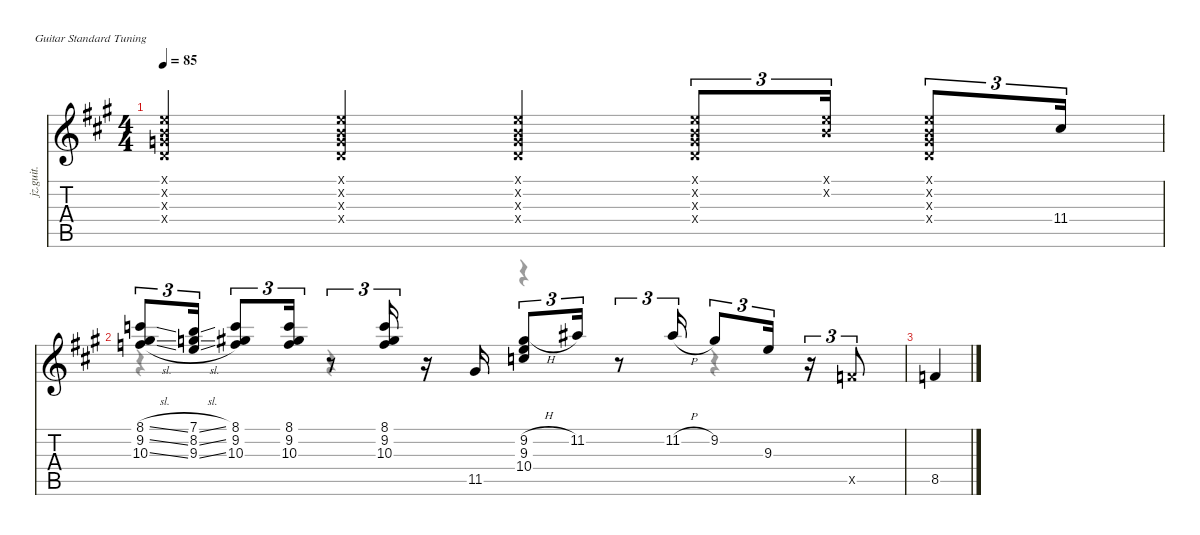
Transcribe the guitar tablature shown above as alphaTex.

\defaultSystemsLayout 4
\hideDynamics
\bracketExtendMode nobrackets
\track ("Jazz Guitar" "jz.guit.") {solo instrument electricguitarjazz}
\staff {score tabs}
\tuning (E4 B3 G3 D3 A2 E2)
\voice
\ts (4 4)
\tempo 85
\clef g2
\ks f#minor
(0.1{x acc forcenatural} 0.2{x acc forcenatural} 0.3{x acc forcenatural} 0.4{x acc forcenatural}).4{dy mf instrument electricguitarjazz beam Up} (0.1{x acc forcenatural} 0.2{x acc forcenatural} 0.3{x acc forcenatural} 0.4{x acc forcenatural}).4{beam Up} (0.1{x acc forcenatural} 0.2{x acc forcenatural} 0.3{x acc forcenatural} 0.4{x acc forcenatural}).4{beam Up} (0.1{x acc forcenatural} 0.2{x acc forcenatural} 0.3{x acc forcenatural} 0.4{x acc forcenatural}).8{tu (3 2) beam Up} (0.1{x acc forcenatural} 0.2{x acc forcenatural}).16{tu (3 2) beam Up} (0.1{x acc forcenatural} 0.2{x acc forcenatural} 0.3{x acc forcenatural} 0.4{x acc forcenatural}).8{tu (3 2) beam Up} 11.4{acc #}.16{tu (3 2) beam Up} |
(8.1{sl acc forcenatural} 9.2{sl acc #} 10.3{sl acc forcenatural}).8{tu (3 2) beam Up} (7.1{sl acc forcenatural} 8.2{sl acc forcenatural} 9.3{sl acc forcenatural}).16{tu (3 2) beam Up} (8.1{acc forcenatural} 9.2{acc #} 10.3{acc forcenatural}).8{tu (3 2) beam Up} (8.1{acc forcenatural} 9.2{acc #} 10.3{acc forcenatural}).16{tu (3 2) beam Up} r.8{tu (3 2) beam Up} (8.1{acc forcenatural} 9.2{acc #} 10.3{acc forcenatural}).16{tu (3 2) beam Up} r.16{beam Up} 11.5{acc #}.16{beam Up} (10.4{acc forcenatural} 9.2{h acc #} 9.3{acc forcenatural}).8{tu (3 2) beam Up} 11.2{acc #}.16{tu (3 2) beam Up} r.8{tu (3 2) beam Up} 11.2{h acc #}.16{tu (3 2) beam Up} 9.2{acc #}.8{tu (3 2) beam Up} 9.3{acc forcenatural}.16{tu (3 2) beam Up} r.16{tu (3 2) beam Up} 8.5{x acc forcenatural}.8{tu (3 2) beam Up} |
8.5{acc forcenatural}.4{beam Up} |
|
\voice
\clef g2
\ottava regular
\simile none
\ks f#minor
|
r.4{dy mf beam Down} r.4{beam Down} r.4{beam Down} r.4{beam Down} |
|
|
